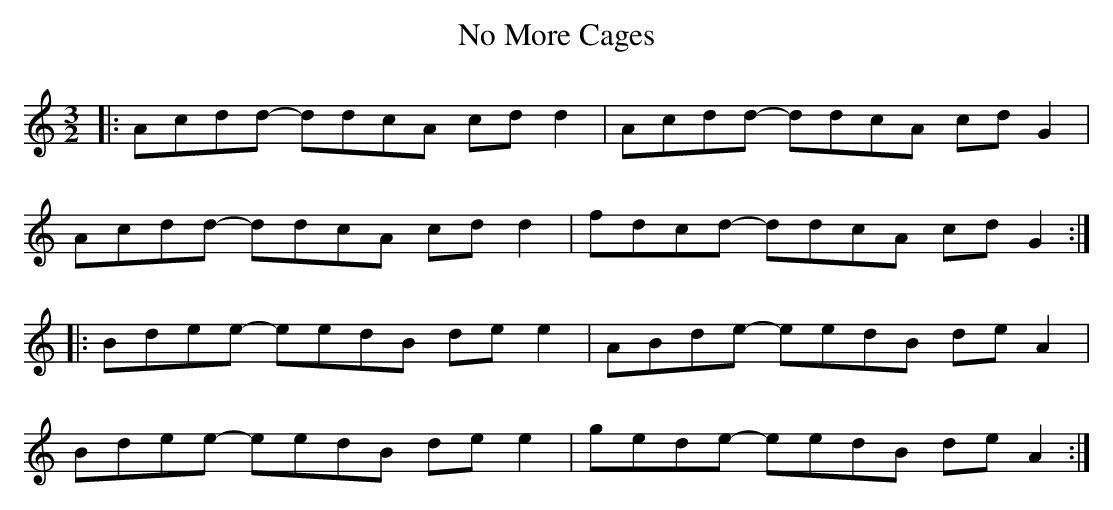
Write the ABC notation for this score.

X:1
T: No More Cages
M: 3/2
L: 1/8
K: Ddor
|: Acdd- ddcA cd d2 | Acdd- ddcA cd G2 |
Acdd- ddcA cd d2 | fdcd- ddcA cd G2 :|
|: Bdee- eedB de e2 | ABde- eedB de A2 |
Bdee- eedB de e2 | gede- eedB de A2 :|
